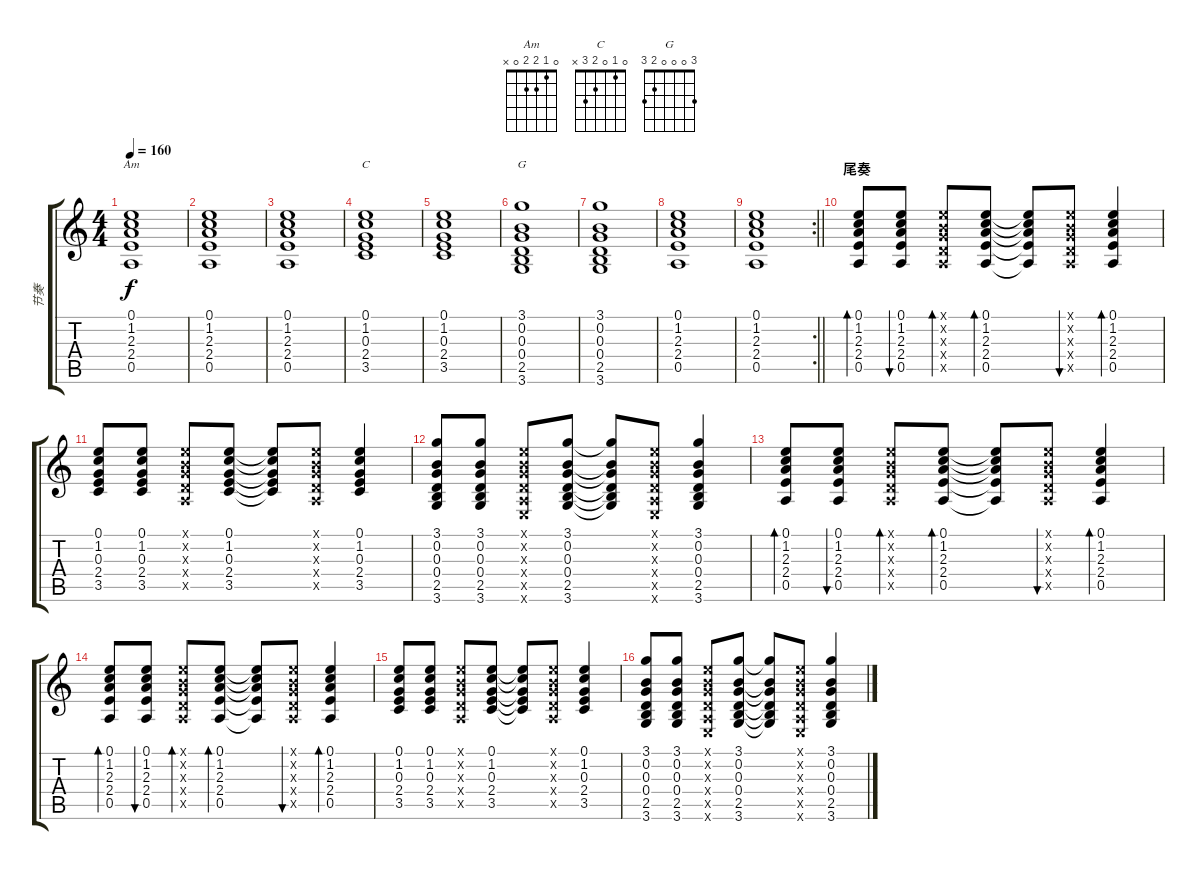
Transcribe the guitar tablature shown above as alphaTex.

\track ("节奏" "节奏") {instrument acousticguitarsteel}
\staff {score tabs}
\tuning (E4 B3 G3 D3 A2 E2) {hide}
\chord ("Am" 0 1 2 2 0 x)
\chord ("C" 0 1 0 2 3 x)
\chord ("G" 3 0 0 0 2 3)
\ts (4 4)
\tempo 160
\clef g2
\ks c
(0.1 1.2 2.3 2.4 0.5).1{ch "Am" dy f} |
(0.1 1.2 2.3 2.4 0.5).1 |
(0.1 1.2 2.3 2.4 0.5).1 |
(0.1 1.2 0.3 2.4 3.5).1{ch "C"} |
(0.1 1.2 0.3 2.4 3.5).1 |
(3.1 0.2 0.3 0.4 2.5 3.6).1{ch "G"} |
(3.1 0.2 0.3 0.4 2.5 3.6).1 |
(0.1 1.2 2.3 2.4 0.5).1 |
\rc 2
\barLineRight lightlight
(0.1 1.2 2.3 2.4 0.5).1 |
\section ("" "尾奏")
(0.1 1.2 2.3 2.4 0.5).8{bd 60} (0.1 1.2 2.3 2.4 0.5).8{bu 60} (0.1{x} 0.2{x} 0.3{x} 0.4{x} 0.5{x}).8{bd 60} (0.1 1.2 2.3 2.4 0.5).8{bd 60} (0.1{t} 1.2{t} 2.3{t} 2.4{t} 0.5{t}).8 (0.1{x} 0.2{x} 0.3{x} 0.4{x} 0.5{x}).8{bu 60} (0.1 1.2 2.3 2.4 0.5).4{bd 60} |
(0.1 1.2 0.3 2.4 3.5).8 (0.1 1.2 0.3 2.4 3.5).8 (0.1{x} 0.2{x} 0.3{x} 0.4{x} 0.5{x}).8 (0.1 1.2 0.3 2.4 3.5).8 (0.1{t} 1.2{t} 0.3{t} 2.4{t} 3.5{t}).8 (0.1{x} 0.2{x} 0.3{x} 0.4{x} 0.5{x}).8 (0.1 1.2 0.3 2.4 3.5).4 |
(3.1 0.2 0.3 0.4 2.5 3.6).8 (3.1 0.2 0.3 0.4 2.5 3.6).8 (0.1{x} 0.2{x} 0.3{x} 0.4{x} 0.5{x} 0.6{x}).8 (3.1 0.2 0.3 0.4 2.5 3.6).8 (3.1{t} 0.2{t} 0.3{t} 0.4{t} 2.5{t} 3.6{t}).8 (0.1{x} 0.2{x} 0.3{x} 0.4{x} 0.5{x} 0.6{x}).8 (3.1 0.2 0.3 0.4 2.5 3.6).4 |
(0.1 1.2 2.3 2.4 0.5).8{bd 60} (0.1 1.2 2.3 2.4 0.5).8{bu 60} (0.1{x} 0.2{x} 0.3{x} 0.4{x} 0.5{x}).8{bd 60} (0.1 1.2 2.3 2.4 0.5).8{bd 60} (0.1{t} 1.2{t} 2.3{t} 2.4{t} 0.5{t}).8 (0.1{x} 0.2{x} 0.3{x} 0.4{x} 0.5{x}).8{bu 60} (0.1 1.2 2.3 2.4 0.5).4{bd 60} |
(0.1 1.2 2.3 2.4 0.5).8{bd 60} (0.1 1.2 2.3 2.4 0.5).8{bu 60} (0.1{x} 0.2{x} 0.3{x} 0.4{x} 0.5{x}).8{bd 60} (0.1 1.2 2.3 2.4 0.5).8{bd 60} (0.1{t} 1.2{t} 2.3{t} 2.4{t} 0.5{t}).8 (0.1{x} 0.2{x} 0.3{x} 0.4{x} 0.5{x}).8{bu 60} (0.1 1.2 2.3 2.4 0.5).4{bd 60} |
(0.1 1.2 0.3 2.4 3.5).8 (0.1 1.2 0.3 2.4 3.5).8 (0.1{x} 0.2{x} 0.3{x} 0.4{x} 0.5{x}).8 (0.1 1.2 0.3 2.4 3.5).8 (0.1{t} 1.2{t} 0.3{t} 2.4{t} 3.5{t}).8 (0.1{x} 0.2{x} 0.3{x} 0.4{x} 0.5{x}).8 (0.1 1.2 0.3 2.4 3.5).4 |
(3.1 0.2 0.3 0.4 2.5 3.6).8 (3.1 0.2 0.3 0.4 2.5 3.6).8 (0.1{x} 0.2{x} 0.3{x} 0.4{x} 0.5{x} 0.6{x}).8 (3.1 0.2 0.3 0.4 2.5 3.6).8 (3.1{t} 0.2{t} 0.3{t} 0.4{t} 2.5{t} 3.6{t}).8 (0.1{x} 0.2{x} 0.3{x} 0.4{x} 0.5{x} 0.6{x}).8 (3.1 0.2 0.3 0.4 2.5 3.6).4
